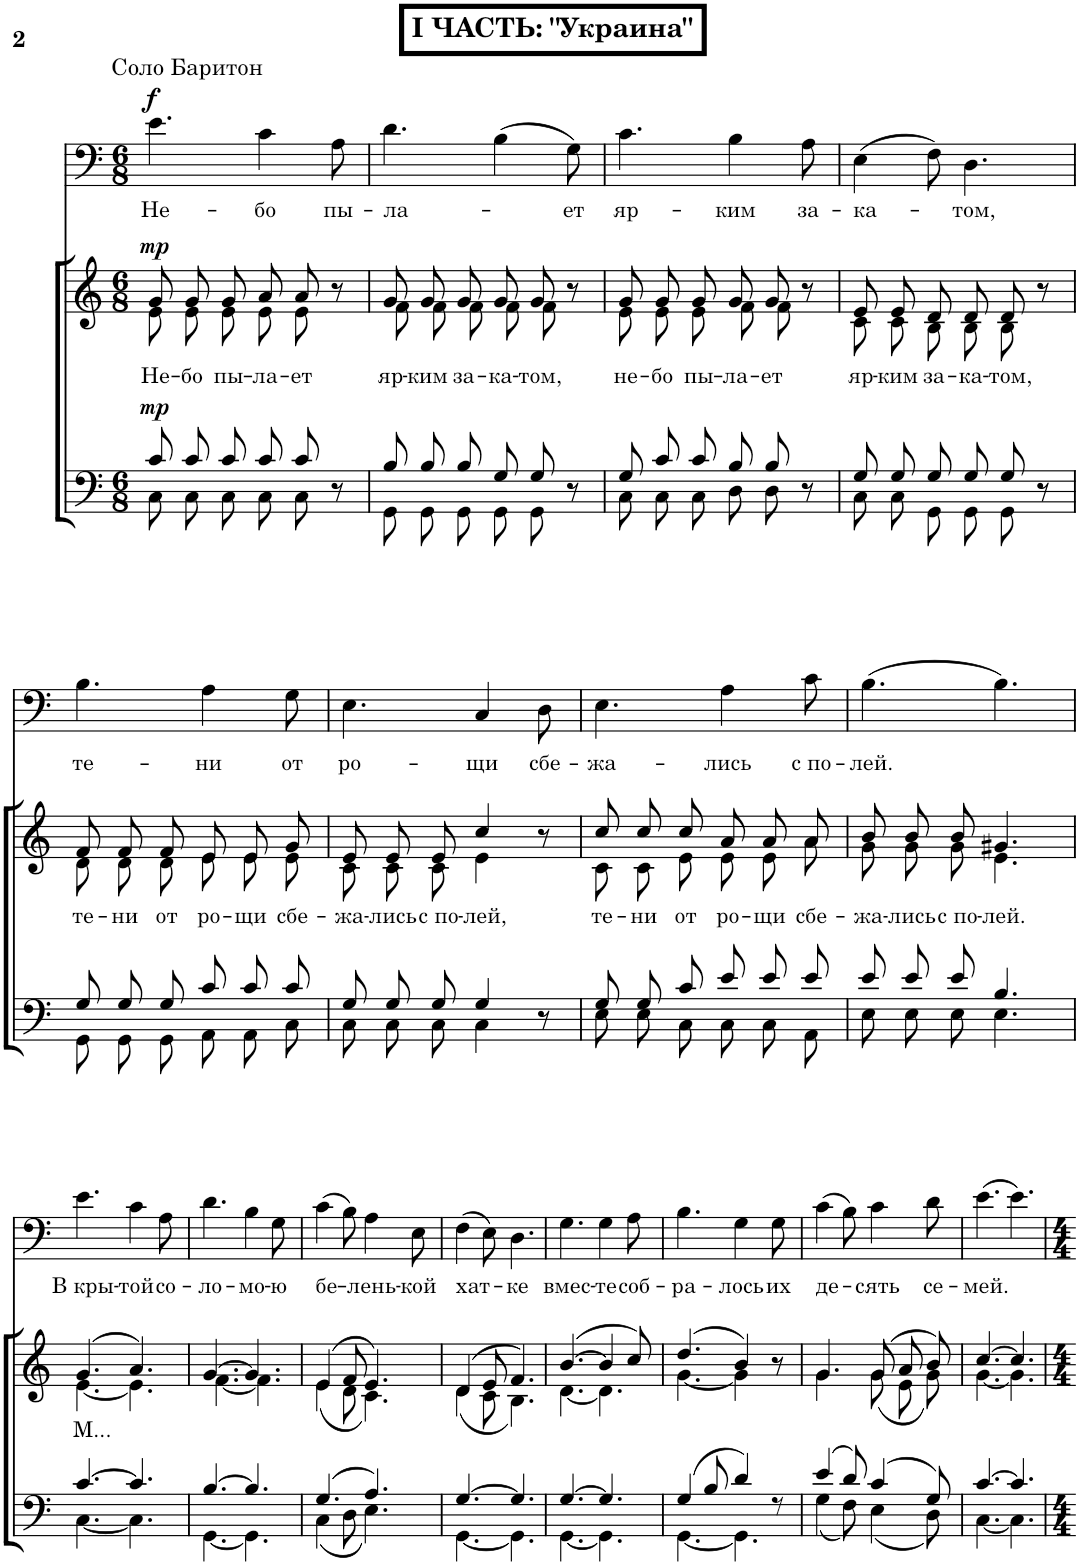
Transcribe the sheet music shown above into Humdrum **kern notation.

**kern	**dynam	**kern	**text	**dynam	**kern	**text	**dynam	**kern
*part4	*part4	*part3	*part3	*part3	*part2	*part2	*part2	*part1
*staff4	*staff4	*staff3	*staff3	*staff3	*staff2	*staff2	*staff2	*staff1
*I"Men	*	*I"Women	*	*	*I"Баритон	*	*	*I"Soprano
!!LO:PB:g=z
*clefF4	*	*clefG2	*	*	*clefF4	*	*	*clefG2
*k[]	*	*k[]	*	*	*k[]	*	*	*k[]
*M6/8	*	*M6/8	*	*	*M6/8	*	*	*M6/8
=1	=1	=1	=1	=1	=1	=1	=1	=1
*^	*	*	*	*	*	*	*	*
!	!	!	!	!	!	!	!	!	!LO:TX:a:B:t=I ЧАСТЬ&colon; "Украина"
!	!	!	!	!	!	!	!	!	!LO:TX:a:t=Соло Баритон
!	!	!LO:DY:a	!	!LO:LY:b	!LO:DY:a	!	!LO:LY:b	!LO:DY:a	!
*	*	*	*^	*	*	*	*	*	*
8c/L	8C\L	mp	8g/L	8e\L	Не-	mp	4.e\	Не-	f	2.r
!	!	!	!	!	!LO:LY:b	!	!	!	!	!
8c/	8C\	.	8g/	8e\	-бо	.	.	.	.	.
!	!	!	!	!	!LO:LY:b	!	!	!	!	!
8c/J	8C\J	.	8g/J	8e\J	пы-	.	.	.	.	.
!	!	!	!	!	!LO:LY:b	!	!	!LO:LY:b	!	!
8c/L	8C\L	.	8a/L	8e\L	-ла-	.	4c\	-бо	.	.
!	!	!	!	!	!LO:LY:b	!	!	!	!	!
8c/J	8C\J	.	8a/J	8e\J	-ет	.	.	.	.	.
!	!	!	!	!	!	!	!	!LO:LY:b	!	!
8r	8r	.	8r	8r	.	.	8A\	пы-	.	.
=2	=2	=2	=2	=2	=2	=2	=2	=2	=2	=2
!	!	!	!	!	!LO:LY:b	!	!	!LO:LY:b	!	!
8B/L	8GG\L	.	8g/L	8f\L	яр-	.	4.d\	-ла-	.	2.r
!	!	!	!	!	!LO:LY:b	!	!	!	!	!
8B/	8GG\	.	8g/	8f\	-ким	.	.	.	.	.
!	!	!	!	!	!LO:LY:b	!	!	!	!	!
8B/J	8GG\J	.	8g/J	8f\J	за-	.	.	.	.	.
!	!	!	!	!	!LO:LY:b	!	!	!	!	!
8G/L	8GG\L	.	8g/L	8f\L	-ка-	.	(4B\	.	.	.
!	!	!	!	!	!LO:LY:b	!	!	!	!	!
8G/J	8GG\J	.	8g/J	8f\J	-том,	.	.	.	.	.
!	!	!	!	!	!	!	!	!LO:LY:b	!	!
8r	8r	.	8r	8r	.	.	8G\)	-ет	.	.
=3	=3	=3	=3	=3	=3	=3	=3	=3	=3	=3
!	!	!	!	!	!LO:LY:b	!	!	!LO:LY:b	!	!
8G/L	8C\L	.	8g/L	8e\L	не-	.	4.c\	яр-	.	2.r
!	!	!	!	!	!LO:LY:b	!	!	!	!	!
8c/	8C\	.	8g/	8e\	-бо	.	.	.	.	.
!	!	!	!	!	!LO:LY:b	!	!	!	!	!
8c/J	8C\J	.	8g/J	8e\J	пы-	.	.	.	.	.
!	!	!	!	!	!LO:LY:b	!	!	!LO:LY:b	!	!
8B/L	8D\L	.	8g/L	8f\L	-ла-	.	4B\	-ким	.	.
!	!	!	!	!	!LO:LY:b	!	!	!	!	!
8B/J	8D\J	.	8g/J	8f\J	-ет	.	.	.	.	.
!	!	!	!	!	!	!	!	!LO:LY:b	!	!
8r	8r	.	8r	8r	.	.	8A\	за-	.	.
=4	=4	=4	=4	=4	=4	=4	=4	=4	=4	=4
!	!	!	!	!	!LO:LY:b	!	!	!LO:LY:b	!	!
8G/L	8C\L	.	8e/L	8c\L	яр-	.	(4E\	-ка-	.	2.r
!	!	!	!	!	!LO:LY:b	!	!	!	!	!
8G/	8C\	.	8e/	8c\	-ким	.	.	.	.	.
!	!	!	!	!	!LO:LY:b	!	!	!	!	!
8G/J	8GG\J	.	8d/J	8B\J	за-	.	8F\)	.	.	.
!	!	!	!	!	!LO:LY:b	!	!	!LO:LY:b	!	!
8G/L	8GG\L	.	8d/L	8B\L	-ка-	.	4.D\	-том,	.	.
!	!	!	!	!	!LO:LY:b	!	!	!	!	!
8G/J	8GG\J	.	8d/J	8B\J	-том,	.	.	.	.	.
8r	8r	.	8r	8r	.	.	.	.	.	.
!!LO:LB:g=z
=5	=5	=5	=5	=5	=5	=5	=5	=5	=5	=5
!	!	!	!	!	!LO:LY:b	!	!	!LO:LY:b	!	!
8G/L	8GG\L	.	8f/L	8d\L	те-	.	4.B\	те-	.	2.r
!	!	!	!	!	!LO:LY:b	!	!	!	!	!
8G/	8GG\	.	8f/	8d\	-ни	.	.	.	.	.
!	!	!	!	!	!LO:LY:b	!	!	!	!	!
8G/J	8GG\J	.	8f/J	8d\J	от	.	.	.	.	.
!	!	!	!	!	!LO:LY:b	!	!	!LO:LY:b	!	!
8c/L	8AA\L	.	8e/L	8e\L	ро-	.	4A\	-ни	.	.
!	!	!	!	!	!LO:LY:b	!	!	!	!	!
8c/	8AA\	.	8e/	8e\	-щи	.	.	.	.	.
!	!	!	!	!	!LO:LY:b	!	!	!LO:LY:b	!	!
8c/J	8C\J	.	8g/J	8e\J	сбе-	.	8G\	от	.	.
=6	=6	=6	=6	=6	=6	=6	=6	=6	=6	=6
!	!	!	!	!	!LO:LY:b	!	!	!LO:LY:b	!	!
8G/L	8C\L	.	8e/L	8c\L	-жа-	.	4.E\	ро-	.	2.r
!	!	!	!	!	!LO:LY:b	!	!	!	!	!
8G/	8C\	.	8e/	8c\	-лись	.	.	.	.	.
!	!	!	!	!	!LO:LY:b	!	!	!	!	!
8G/J	8C\J	.	8e/J	8c\J	с по-	.	.	.	.	.
!	!	!	!	!	!LO:LY:b	!	!	!LO:LY:b	!	!
4G/	4C\	.	4cc/	4e\	-лей,	.	4C/	-щи	.	.
!	!	!	!	!	!	!	!	!LO:LY:b	!	!
8r	8r	.	8r	8r	.	.	8D\	сбе-	.	.
=7	=7	=7	=7	=7	=7	=7	=7	=7	=7	=7
!	!	!	!	!	!LO:LY:b	!	!	!LO:LY:b	!	!
8G/L	8E\L	.	8cc/L	8c\L	те-	.	4.E\	-жа-	.	2.r
!	!	!	!	!	!LO:LY:b	!	!	!	!	!
8G/	8E\	.	8cc/	8c\	-ни	.	.	.	.	.
!	!	!	!	!	!LO:LY:b	!	!	!	!	!
8c/J	8C\J	.	8cc/J	8e\J	от	.	.	.	.	.
!	!	!	!	!	!LO:LY:b	!	!	!LO:LY:b	!	!
8e/L	8C\L	.	8a/L	8e\L	ро-	.	4A\	-лись	.	.
!	!	!	!	!	!LO:LY:b	!	!	!	!	!
8e/	8C\	.	8a/	8e\	-щи	.	.	.	.	.
!	!	!	!	!	!LO:LY:b	!	!	!LO:LY:b	!	!
8e/J	8AA\J	.	8a/J	8a\J	сбе-	.	8c\	с по-	.	.
=8	=8	=8	=8	=8	=8	=8	=8	=8	=8	=8
!	!	!	!	!	!LO:LY:b	!	!	!LO:LY:b	!	!
8e/L	8E\L	.	8b/L	8g\L	-жа-	.	(4.B\	-лей.	.	2.r
!	!	!	!	!	!LO:LY:b	!	!	!	!	!
8e/	8E\	.	8b/	8g\	-лись	.	.	.	.	.
!	!	!	!	!	!LO:LY:b	!	!	!	!	!
8e/J	8E\J	.	8b/J	8g\J	с по-	.	.	.	.	.
!	!	!	!	!	!LO:LY:b	!	!	!	!	!
4.B/	4.E\	.	4.g#X/	4.e\	-лей.	.	4.B\)	.	.	.
!!LO:LB:g=z
=9	=9	=9	=9	=9	=9	=9	=9	=9	=9	=9
!	!	!	!	!	!LO:LY:b	!	!	!LO:LY:b	!	!
[4.c/	[4.C\	.	(4.g/	[4.e\	М...	.	4.e\	В кры-	.	2.r
!	!	!	!	!	!	!	!	!LO:LY:b	!	!
4.c/]	4.C\]	.	4.a/)	4.e\]	.	.	4c\	-той	.	.
!	!	!	!	!	!	!	!	!LO:LY:b	!	!
.	.	.	.	.	.	.	8A\	со-	.	.
=10	=10	=10	=10	=10	=10	=10	=10	=10	=10	=10
!	!	!	!	!	!	!	!	!LO:LY:b	!	!
[4.B/	[4.GG\	.	[4.g/	[4.f\	.	.	4.d\	-ло-	.	2.r
!	!	!	!	!	!	!	!	!LO:LY:b	!	!
4.B/]	4.GG\]	.	4.g/]	4.f\]	.	.	4B\	-мо-	.	.
!	!	!	!	!	!	!	!	!LO:LY:b	!	!
.	.	.	.	.	.	.	8G\	-ю	.	.
=11	=11	=11	=11	=11	=11	=11	=11	=11	=11	=11
!	!	!	!	!	!	!	!	!LO:LY:b	!	!
(4.G/	(4C\	.	(4e/	(4e\	.	.	(4c\	бе-	.	2.r
.	8D\	.	8f/	8d\	.	.	8B\)	.	.	.
!	!	!	!	!	!	!	!	!LO:LY:b	!	!
4.A/)	4.E\)	.	4.e/)	4.c\)	.	.	4A\	-лень-	.	.
!	!	!	!	!	!	!	!	!LO:LY:b	!	!
.	.	.	.	.	.	.	8E\	-кой	.	.
=12	=12	=12	=12	=12	=12	=12	=12	=12	=12	=12
!	!	!	!	!	!	!	!	!LO:LY:b	!	!
[4.G/	[4.GG\	.	(4d/	(4d\	.	.	(4F\	хат-	.	2.r
.	.	.	8e/	8c\	.	.	8E\)	.	.	.
!	!	!	!	!	!	!	!	!LO:LY:b	!	!
4.G/]	4.GG\]	.	4.f/)	4.B\)	.	.	4.D\	-ке	.	.
=13	=13	=13	=13	=13	=13	=13	=13	=13	=13	=13
!	!	!	!	!	!	!	!	!LO:LY:b	!	!
[4.G/	[4.GG\	.	([4.b/	[4.d\	.	.	4.G\	вмес-	.	2.r
!	!	!	!	!	!	!	!	!LO:LY:b	!	!
4.G/]	4.GG\]	.	4b/]	4.d\]	.	.	4G\	-те	.	.
!	!	!	!	!	!	!	!	!LO:LY:b	!	!
.	.	.	8cc/)	.	.	.	8A\	соб-	.	.
=14	=14	=14	=14	=14	=14	=14	=14	=14	=14	=14
!	!	!	!	!	!	!	!	!LO:LY:b	!	!
(4G/	[4.GG\	.	(4.dd/	[4.g\	.	.	4.B\	-ра-	.	2.r
8B/	.	.	.	.	.	.	.	.	.	.
!	!	!	!	!	!	!	!	!LO:LY:b	!	!
4d/)	4.GG\]	.	4b/)	4g\]	.	.	4G\	-лось	.	.
!	!	!	!	!	!	!	!	!LO:LY:b	!	!
8r	.	.	8r	8r	.	.	8G\	их	.	.
=15	=15	=15	=15	=15	=15	=15	=15	=15	=15	=15
!	!	!	!	!	!	!	!	!LO:LY:b	!	!
(4e/	(4G\	.	4.g/	4.g\	.	.	(4c\	де-	.	2.r
8d/)	8F\)	.	.	.	.	.	8B\)	.	.	.
!	!	!	!	!	!	!	!	!LO:LY:b	!	!
(4c/	(4E\	.	(8g/L	(8g\L	.	.	4c\	-сять	.	.
.	.	.	8a/	8e\	.	.	.	.	.	.
!	!	!	!	!	!	!	!	!LO:LY:b	!	!
8G/)	8D\)	.	8b/J)	8g\J)	.	.	8d\	се-	.	.
=16	=16	=16	=16	=16	=16	=16	=16	=16	=16	=16
!	!	!	!	!	!	!	!	!LO:LY:b	!	!
[4.c/	[4.C\	.	[4.cc/	[4.g\	.	.	(4.e\	-мей.	.	2.r
4.c/]	4.C\]	.	4.cc/]	4.g\]	.	.	4.e\)	.	.	.
*v	*v	*	*	*	*	*	*	*	*	*
*	*	*v	*v	*	*	*	*	*	*
=	=	=	=	=	=	=	=	=
*-	*-	*-	*-	*-	*-	*-	*-	*-
